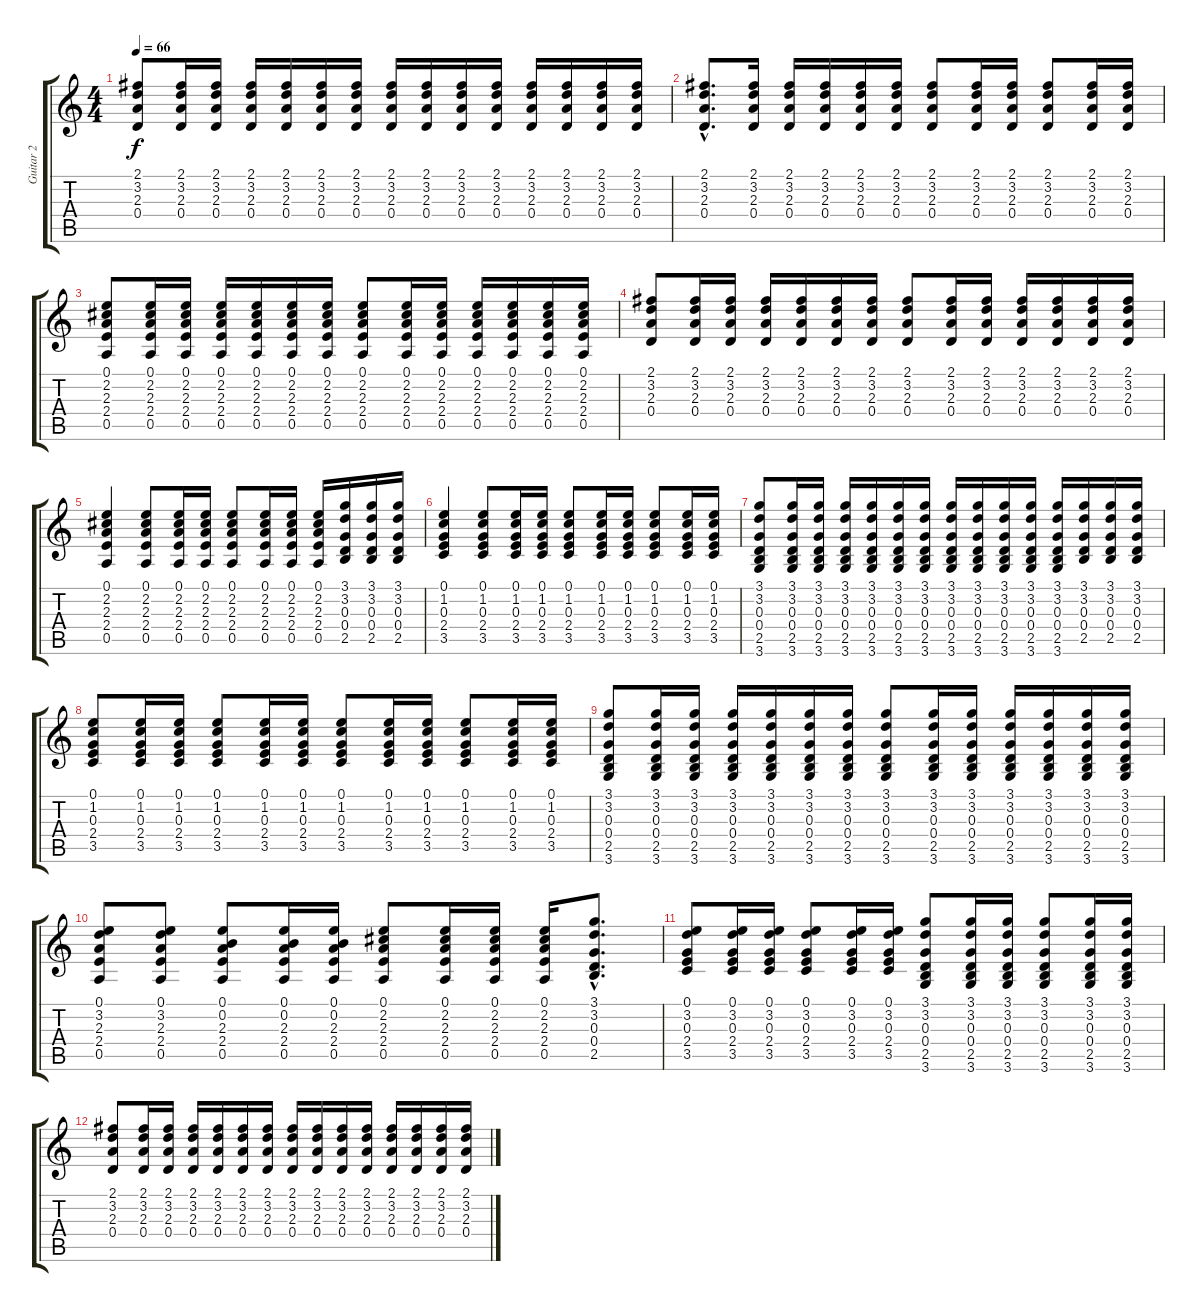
\track ("Guitar 2" "Guitar 2") {instrument electricguitarjazz}
\staff {score tabs}
\tuning (E4 B3 G3 D3 A2 E2) {hide}
\ts (4 4)
\tempo 66
\clef g2
\ks c
(2.1 3.2 2.3 0.4).8{dy f instrument electricguitarjazz} (2.1 3.2 2.3 0.4).16 (2.1 3.2 2.3 0.4).16 (2.1 3.2 2.3 0.4).16 (2.1 3.2 2.3 0.4).16 (2.1 3.2 2.3 0.4).16 (2.1 3.2 2.3 0.4).16 (2.1 3.2 2.3 0.4).16 (2.1 3.2 2.3 0.4).16 (2.1 3.2 2.3 0.4).16 (2.1 3.2 2.3 0.4).16 (2.1 3.2 2.3 0.4).16 (2.1 3.2 2.3 0.4).16 (2.1 3.2 2.3 0.4).16 (2.1 3.2 2.3 0.4).16 |
(2.1{hac} 3.2{hac} 2.3{hac} 0.4{hac}).8{d} (2.1 3.2 2.3 0.4).16 (2.1 3.2 2.3 0.4).16 (2.1 3.2 2.3 0.4).16 (2.1 3.2 2.3 0.4).16 (2.1 3.2 2.3 0.4).16 (2.1 3.2 2.3 0.4).8 (2.1 3.2 2.3 0.4).16 (2.1 3.2 2.3 0.4).16 (2.1 3.2 2.3 0.4).8 (2.1 3.2 2.3 0.4).16 (2.1 3.2 2.3 0.4).16 |
(0.1 2.2 2.3 2.4 0.5).8 (0.1 2.2 2.3 2.4 0.5).16 (0.1 2.2 2.3 2.4 0.5).16 (0.1 2.2 2.3 2.4 0.5).16 (0.1 2.2 2.3 2.4 0.5).16 (0.1 2.2 2.3 2.4 0.5).16 (0.1 2.2 2.3 2.4 0.5).16 (0.1 2.2 2.3 2.4 0.5).8 (0.1 2.2 2.3 2.4 0.5).16 (0.1 2.2 2.3 2.4 0.5).16 (0.1 2.2 2.3 2.4 0.5).16 (0.1 2.2 2.3 2.4 0.5).16 (0.1 2.2 2.3 2.4 0.5).16 (0.1 2.2 2.3 2.4 0.5).16 |
(2.1 3.2 2.3 0.4).8 (2.1 3.2 2.3 0.4).16 (2.1 3.2 2.3 0.4).16 (2.1 3.2 2.3 0.4).16 (2.1 3.2 2.3 0.4).16 (2.1 3.2 2.3 0.4).16 (2.1 3.2 2.3 0.4).16 (2.1 3.2 2.3 0.4).8 (2.1 3.2 2.3 0.4).16 (2.1 3.2 2.3 0.4).16 (2.1 3.2 2.3 0.4).16 (2.1 3.2 2.3 0.4).16 (2.1 3.2 2.3 0.4).16 (2.1 3.2 2.3 0.4).16 |
(0.1 2.2 2.3 2.4 0.5).4 (0.1 2.2 2.3 2.4 0.5).8 (0.1 2.2 2.3 2.4 0.5).16 (0.1 2.2 2.3 2.4 0.5).16 (0.1 2.2 2.3 2.4 0.5).8 (0.1 2.2 2.3 2.4 0.5).16 (0.1 2.2 2.3 2.4 0.5).16 (0.1 2.2 2.3 2.4 0.5).16 (3.1 3.2 0.3 0.4 2.5).16 (3.1 3.2 0.3 0.4 2.5).16 (3.1 3.2 0.3 0.4 2.5).16 |
(0.1 1.2 0.3 2.4 3.5).4 (0.1 1.2 0.3 2.4 3.5).8 (0.1 1.2 0.3 2.4 3.5).16 (0.1 1.2 0.3 2.4 3.5).16 (0.1 1.2 0.3 2.4 3.5).8 (0.1 1.2 0.3 2.4 3.5).16 (0.1 1.2 0.3 2.4 3.5).16 (0.1 1.2 0.3 2.4 3.5).8 (0.1 1.2 0.3 2.4 3.5).16 (0.1 1.2 0.3 2.4 3.5).16 |
(3.1 3.2 0.3 0.4 2.5 3.6).8 (3.1 3.2 0.3 0.4 2.5 3.6).16 (3.1 3.2 0.3 0.4 2.5 3.6).16 (3.1 3.2 0.3 0.4 2.5 3.6).16 (3.1 3.2 0.3 0.4 2.5 3.6).16 (3.1 3.2 0.3 0.4 2.5 3.6).16 (3.1 3.2 0.3 0.4 2.5 3.6).16 (3.1 3.2 0.3 0.4 2.5 3.6).16 (3.1 3.2 0.3 0.4 2.5 3.6).16 (3.1 3.2 0.3 0.4 2.5 3.6).16 (3.1 3.2 0.3 0.4 2.5 3.6).16 (3.1 3.2 0.3 0.4 2.5 3.6).16 (3.1 3.2 0.3 0.4 2.5).16 (3.1 3.2 0.3 0.4 2.5).16 (3.1 3.2 0.3 0.4 2.5).16 |
(0.1 1.2 0.3 2.4 3.5).8 (0.1 1.2 0.3 2.4 3.5).16 (0.1 1.2 0.3 2.4 3.5).16 (0.1 1.2 0.3 2.4 3.5).8 (0.1 1.2 0.3 2.4 3.5).16 (0.1 1.2 0.3 2.4 3.5).16 (0.1 1.2 0.3 2.4 3.5).8 (0.1 1.2 0.3 2.4 3.5).16 (0.1 1.2 0.3 2.4 3.5).16 (0.1 1.2 0.3 2.4 3.5).8 (0.1 1.2 0.3 2.4 3.5).16 (0.1 1.2 0.3 2.4 3.5).16 |
(3.1 3.2 0.3 0.4 2.5 3.6).8 (3.1 3.2 0.3 0.4 2.5 3.6).16 (3.1 3.2 0.3 0.4 2.5 3.6).16 (3.1 3.2 0.3 0.4 2.5 3.6).16 (3.1 3.2 0.3 0.4 2.5 3.6).16 (3.1 3.2 0.3 0.4 2.5 3.6).16 (3.1 3.2 0.3 0.4 2.5 3.6).16 (3.1 3.2 0.3 0.4 2.5 3.6).8 (3.1 3.2 0.3 0.4 2.5 3.6).16 (3.1 3.2 0.3 0.4 2.5 3.6).16 (3.1 3.2 0.3 0.4 2.5 3.6).16 (3.1 3.2 0.3 0.4 2.5 3.6).16 (3.1 3.2 0.3 0.4 2.5 3.6).16 (3.1 3.2 0.3 0.4 2.5 3.6).16 |
(0.1 3.2 2.3 2.4 0.5).8 (0.1 3.2 2.3 2.4 0.5).8 (0.1 0.2 2.3 2.4 0.5).8 (0.1 0.2 2.3 2.4 0.5).16 (0.1 0.2 2.3 2.4 0.5).16 (0.1 2.2 2.3 2.4 0.5).8 (0.1 2.2 2.3 2.4 0.5).16 (0.1 2.2 2.3 2.4 0.5).16 (0.1 2.2 2.3 2.4 0.5).16 (3.1{hac} 3.2{hac} 0.3{hac} 0.4{hac} 2.5{hac}).8{d} |
(0.1 3.2 0.3 2.4 3.5).8 (0.1 3.2 0.3 2.4 3.5).16 (0.1 3.2 0.3 2.4 3.5).16 (0.1 3.2 0.3 2.4 3.5).8 (0.1 3.2 0.3 2.4 3.5).16 (0.1 3.2 0.3 2.4 3.5).16 (3.1 3.2 0.3 0.4 2.5 3.6).8 (3.1 3.2 0.3 0.4 2.5 3.6).16 (3.1 3.2 0.3 0.4 2.5 3.6).16 (3.1 3.2 0.3 0.4 2.5 3.6).8 (3.1 3.2 0.3 0.4 2.5 3.6).16 (3.1 3.2 0.3 0.4 2.5 3.6).16 |
(2.1 3.2 2.3 0.4).8 (2.1 3.2 2.3 0.4).16 (2.1 3.2 2.3 0.4).16 (2.1 3.2 2.3 0.4).16 (2.1 3.2 2.3 0.4).16 (2.1 3.2 2.3 0.4).16 (2.1 3.2 2.3 0.4).16 (2.1 3.2 2.3 0.4).16 (2.1 3.2 2.3 0.4).16 (2.1 3.2 2.3 0.4).16 (2.1 3.2 2.3 0.4).16 (2.1 3.2 2.3 0.4).16 (2.1 3.2 2.3 0.4).16 (2.1 3.2 2.3 0.4).16 (2.1 3.2 2.3 0.4).16
